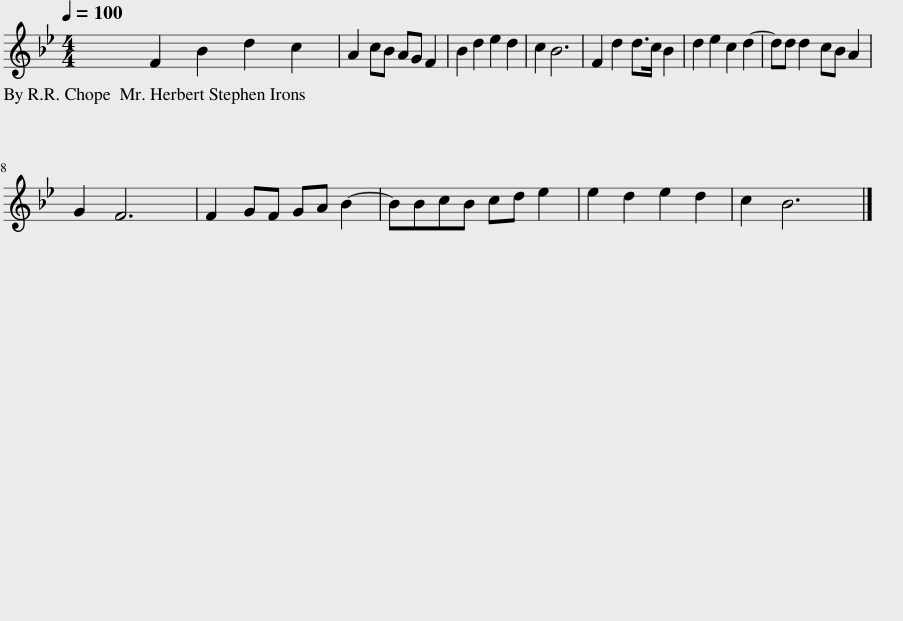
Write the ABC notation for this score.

X:1
L:1/8
Q:1/4=100
M:4/4
I:linebreak $
K:Bb
V:1 treble
V:1
 F2 B2 d2 c2 | A2 cB AG F2 | B2 d2 e2 d2 | c2 B6 | F2 d2 d>c B2 | %5
 d2 e2 c2 d2- | dd d2 cB A2 |$ G2 F6 | F2 GF GA B2- | BBcB cd e2 | %10
 e2 d2 e2 d2 | c2 B6 |] %12
